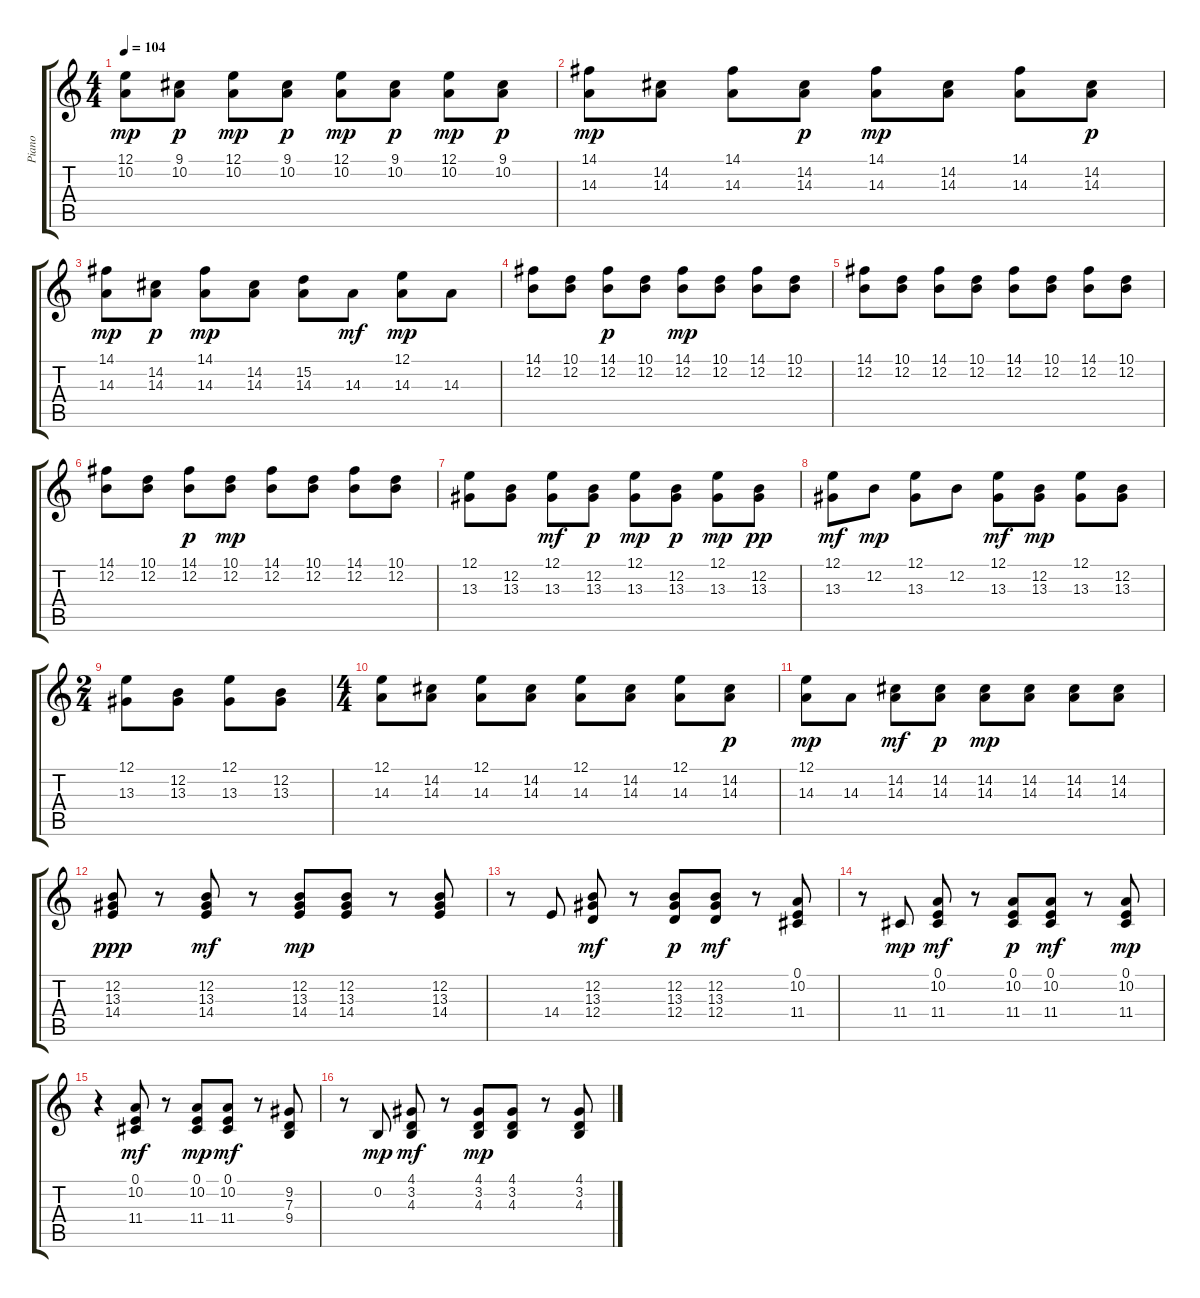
\track ("Piano" "Piano") {instrument brightacousticpiano}
\staff {score tabs}
\tuning (E4 B3 G3 D3 A2 E2) {hide}
\ts (4 4)
\tempo 104
\clef g2
\ks c
(12.1 10.2).8{dy mp} (9.1 10.2).8{dy p} (12.1 10.2).8{dy mp} (9.1 10.2).8{dy p} (12.1 10.2).8{dy mp} (9.1 10.2).8{dy p} (12.1 10.2).8{dy mp} (9.1 10.2).8{dy p} |
(14.1 14.3).8{dy mp} (14.2 14.3).8 (14.1 14.3).8 (14.2 14.3).8{dy p} (14.1 14.3).8{dy mp} (14.2 14.3).8 (14.1 14.3).8 (14.2 14.3).8{dy p} |
(14.1 14.3).8{dy mp} (14.2 14.3).8{dy p} (14.1 14.3).8{dy mp} (14.2 14.3).8 (15.2 14.3).8 14.3.8{dy mf} (12.1 14.3).8{dy mp} 14.3.8 |
(14.1 12.2).8 (10.1 12.2).8 (14.1 12.2).8{dy p} (10.1 12.2).8 (14.1 12.2).8{dy mp} (10.1 12.2).8 (14.1 12.2).8 (10.1 12.2).8 |
(14.1 12.2).8 (10.1 12.2).8 (14.1 12.2).8 (10.1 12.2).8 (14.1 12.2).8 (10.1 12.2).8 (14.1 12.2).8 (10.1 12.2).8 |
(14.1 12.2).8 (10.1 12.2).8 (14.1 12.2).8{dy p} (10.1 12.2).8{dy mp} (14.1 12.2).8 (10.1 12.2).8 (14.1 12.2).8 (10.1 12.2).8 |
(12.1 13.3).8 (12.2 13.3).8 (12.1 13.3).8{dy mf} (12.2 13.3).8{dy p} (12.1 13.3).8{dy mp} (12.2 13.3).8{dy p} (12.1 13.3).8{dy mp} (12.2 13.3).8{dy pp} |
(12.1 13.3).8{dy mf} 12.2.8{dy mp} (12.1 13.3).8 12.2.8 (12.1 13.3).8{dy mf} (12.2 13.3).8{dy mp} (12.1 13.3).8 (12.2 13.3).8 |
\ts (2 4)
(12.1 13.3).8 (12.2 13.3).8 (12.1 13.3).8 (12.2 13.3).8 |
\ts (4 4)
(12.1 14.3).8 (14.2 14.3).8 (12.1 14.3).8 (14.2 14.3).8 (12.1 14.3).8 (14.2 14.3).8 (12.1 14.3).8 (14.2 14.3).8{dy p} |
(12.1 14.3).8{dy mp} 14.3.8 (14.2 14.3).8{dy mf} (14.2 14.3).8{dy p} (14.2 14.3).8{dy mp} (14.2 14.3).8 (14.2 14.3).8 (14.2 14.3).8 |
(12.2 13.3 14.4).8{dy ppp} r.8 (12.2 13.3 14.4).8{dy mf} r.8 (12.2 13.3 14.4).8{dy mp} (12.2 13.3 14.4).8 r.8 (12.2 13.3 14.4).8 |
r.8 14.4.8 (12.2 13.3 12.4).8{dy mf} r.8 (12.2 13.3 12.4).8{dy p} (12.2 13.3 12.4).8{dy mf} r.8 (0.1 10.2 11.4).8 |
r.8 11.4.8{dy mp} (0.1 10.2 11.4).8{dy mf} r.8 (0.1 10.2 11.4).8{dy p} (0.1 10.2 11.4).8{dy mf} r.8 (0.1 10.2 11.4).8{dy mp} |
r.4 (0.1 10.2 11.4).8{dy mf} r.8 (0.1 10.2 11.4).8{dy mp} (0.1 10.2 11.4).8{dy mf} r.8 (9.2 7.3 9.4).8 |
r.8 0.2.8{dy mp} (4.1 3.2 4.3).8{dy mf} r.8 (4.1 3.2 4.3).8{dy mp} (4.1 3.2 4.3).8 r.8 (4.1 3.2 4.3).8
